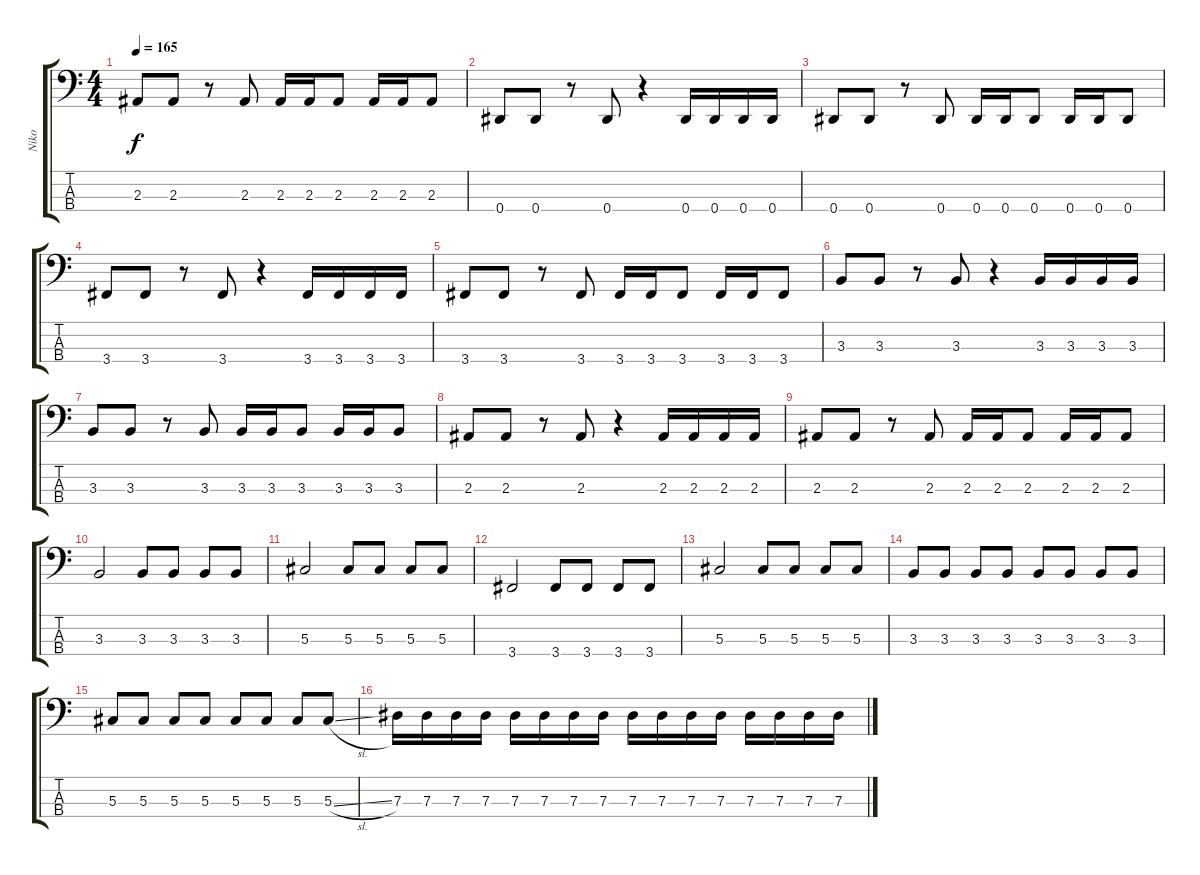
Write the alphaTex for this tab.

\track ("Niko" "Niko") {instrument electricbassfinger}
\staff {score tabs}
\tuning (Gb2 Db2 Ab1 Eb1) {hide}
\ts (4 4)
\tempo 165
\clef f4
\ks c
2.3.8{dy f} 2.3.8 r.8 2.3.8 2.3.16 2.3.16 2.3.8 2.3.16 2.3.16 2.3.8 |
0.4.8 0.4.8 r.8 0.4.8 r.4 0.4.16 0.4.16 0.4.16 0.4.16 |
0.4.8 0.4.8 r.8 0.4.8 0.4.16 0.4.16 0.4.8 0.4.16 0.4.16 0.4.8 |
3.4.8 3.4.8 r.8 3.4.8 r.4 3.4.16 3.4.16 3.4.16 3.4.16 |
3.4.8 3.4.8 r.8 3.4.8 3.4.16 3.4.16 3.4.8 3.4.16 3.4.16 3.4.8 |
3.3.8 3.3.8 r.8 3.3.8 r.4 3.3.16 3.3.16 3.3.16 3.3.16 |
3.3.8 3.3.8 r.8 3.3.8 3.3.16 3.3.16 3.3.8 3.3.16 3.3.16 3.3.8 |
2.3.8 2.3.8 r.8 2.3.8 r.4 2.3.16 2.3.16 2.3.16 2.3.16 |
2.3.8 2.3.8 r.8 2.3.8 2.3.16 2.3.16 2.3.8 2.3.16 2.3.16 2.3.8 |
3.3.2 3.3.8 3.3.8 3.3.8 3.3.8 |
5.3.2 5.3.8 5.3.8 5.3.8 5.3.8 |
3.4.2 3.4.8 3.4.8 3.4.8 3.4.8 |
5.3.2 5.3.8 5.3.8 5.3.8 5.3.8 |
3.3.8 3.3.8 3.3.8 3.3.8 3.3.8 3.3.8 3.3.8 3.3.8 |
5.3.8 5.3.8 5.3.8 5.3.8 5.3.8 5.3.8 5.3.8 5.3{sl}.8 |
7.3.16 7.3.16 7.3.16 7.3.16 7.3.16 7.3.16 7.3.16 7.3.16 7.3.16 7.3.16 7.3.16 7.3.16 7.3.16 7.3.16 7.3.16 7.3.16
